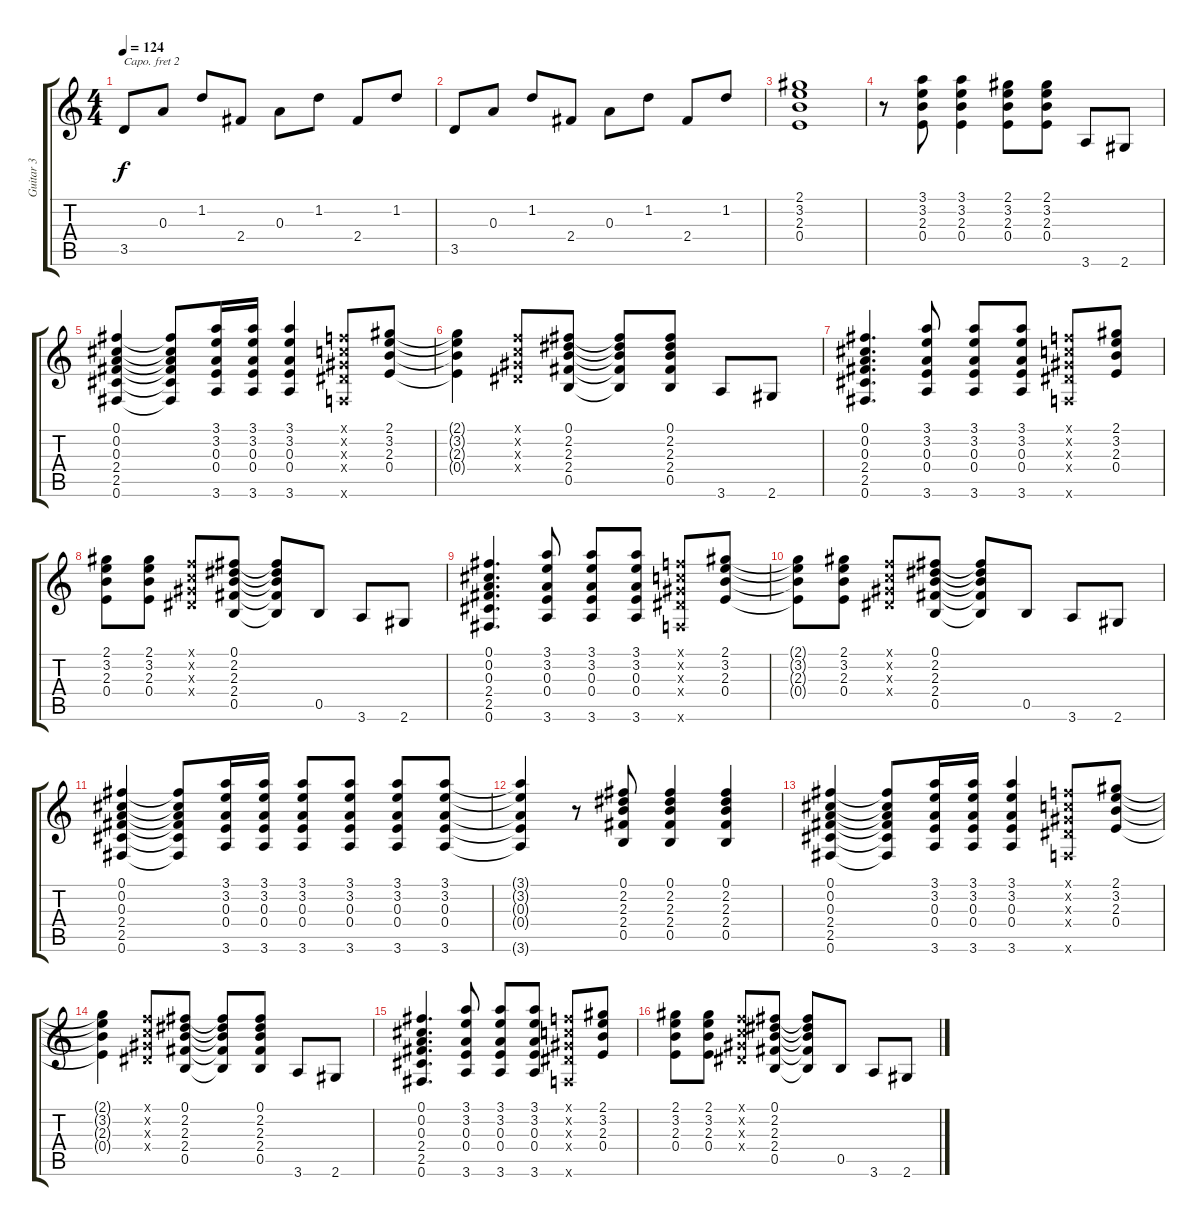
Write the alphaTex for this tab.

\track ("Guitar 3" "Guitar 3") {instrument electricguitarclean}
\staff {score tabs}
\capo 2
\tuning (E4 B3 G3 D3 A2 E2) {hide}
\ts (4 4)
\tempo 124
\clef g2
\ks c
3.5.8{dy f} 0.3.8 1.2.8 2.4.8 0.3.8 1.2.8 2.4.8 1.2.8 |
3.5.8 0.3.8 1.2.8 2.4.8 0.3.8 1.2.8 2.4.8 1.2.8 |
(2.1 3.2 2.3 0.4).1 |
r.8 (3.1 3.2 2.3 0.4).8 (3.1 3.2 2.3 0.4).4 (2.1 3.2 2.3 0.4).8 (2.1 3.2 2.3 0.4).8 3.6.8 2.6.8 |
(0.1 0.2 0.3 2.4 2.5 0.6).4 (0.1{t} 0.2{t} 0.3{t} 2.4{t} 2.5{t} 0.6{t}).8 (3.1 3.2 0.3 0.4 3.6).16 (3.1 3.2 0.3 0.4 3.6).16 (3.1 3.2 0.3 0.4 3.6).4 (-1.1{x} -1.2{x} -1.3{x} -1.4{x} -1.6{x}).8 (2.1 3.2 2.3 0.4).8 |
(2.1{t} 3.2{t} 2.3{t} 0.4{t}).4 (-1.1{x} -1.2{x} -1.3{x} -1.4{x}).8 (0.1 2.2 2.3 2.4 0.5).8 (0.1{t} 2.2{t} 2.3{t} 2.4{t} 0.5{t}).8 (0.1 2.2 2.3 2.4 0.5).8 3.6.8 2.6.8 |
(0.1 0.2 0.3 2.4 2.5 0.6).4{d} (3.1 3.2 0.3 0.4 3.6).8 (3.1 3.2 0.3 0.4 3.6).8 (3.1 3.2 0.3 0.4 3.6).8 (-1.1{x} -1.2{x} -1.3{x} -1.4{x} -1.6{x}).8 (2.1 3.2 2.3 0.4).8 |
(2.1 3.2 2.3 0.4).8 (2.1 3.2 2.3 0.4).8 (-1.1{x} -1.2{x} -1.3{x} -1.4{x}).8 (0.1 2.2 2.3 2.4 0.5).8 (0.1{t} 2.2{t} 2.3{t} 2.4{t} 0.5{t}).8 0.5.8 3.6.8 2.6.8 |
(0.1 0.2 0.3 2.4 2.5 0.6).4{d} (3.1 3.2 0.3 0.4 3.6).8 (3.1 3.2 0.3 0.4 3.6).8 (3.1 3.2 0.3 0.4 3.6).8 (-1.1{x} -1.2{x} -1.3{x} -1.4{x} -1.6{x}).8 (2.1 3.2 2.3 0.4).8 |
(2.1{t} 3.2{t} 2.3{t} 0.4{t}).8 (2.1 3.2 2.3 0.4).8 (-1.1{x} -1.2{x} -1.3{x} -1.4{x}).8 (0.1 2.2 2.3 2.4 0.5).8 (0.1{t} 2.2{t} 2.3{t} 2.4{t} 0.5{t}).8 0.5.8 3.6.8 2.6.8 |
(0.1 0.2 0.3 2.4 2.5 0.6).4 (0.1{t} 0.2{t} 0.3{t} 2.4{t} 2.5{t} 0.6{t}).8 (3.1 3.2 0.3 0.4 3.6).16 (3.1 3.2 0.3 0.4 3.6).16 (3.1 3.2 0.3 0.4 3.6).8 (3.1 3.2 0.3 0.4 3.6).8 (3.1 3.2 0.3 0.4 3.6).8 (3.1 3.2 0.3 0.4 3.6).8 |
(3.1{t} 3.2{t} 0.3{t} 0.4{t} 3.6{t}).4 r.8 (0.1 2.2 2.3 2.4 0.5).8 (0.1 2.2 2.3 2.4 0.5).4 (0.1 2.2 2.3 2.4 0.5).4 |
(0.1 0.2 0.3 2.4 2.5 0.6).4 (0.1{t} 0.2{t} 0.3{t} 2.4{t} 2.5{t} 0.6{t}).8 (3.1 3.2 0.3 0.4 3.6).16 (3.1 3.2 0.3 0.4 3.6).16 (3.1 3.2 0.3 0.4 3.6).4 (-1.1{x} -1.2{x} -1.3{x} -1.4{x} -1.6{x}).8 (2.1 3.2 2.3 0.4).8 |
(2.1{t} 3.2{t} 2.3{t} 0.4{t}).4 (-1.1{x} -1.2{x} -1.3{x} -1.4{x}).8 (0.1 2.2 2.3 2.4 0.5).8 (0.1{t} 2.2{t} 2.3{t} 2.4{t} 0.5{t}).8 (0.1 2.2 2.3 2.4 0.5).8 3.6.8 2.6.8 |
(0.1 0.2 0.3 2.4 2.5 0.6).4{d} (3.1 3.2 0.3 0.4 3.6).8 (3.1 3.2 0.3 0.4 3.6).8 (3.1 3.2 0.3 0.4 3.6).8 (-1.1{x} -1.2{x} -1.3{x} -1.4{x} -1.6{x}).8 (2.1 3.2 2.3 0.4).8 |
(2.1 3.2 2.3 0.4).8 (2.1 3.2 2.3 0.4).8 (-1.1{x} -1.2{x} -1.3{x} -1.4{x}).8 (0.1 2.2 2.3 2.4 0.5).8 (0.1{t} 2.2{t} 2.3{t} 2.4{t} 0.5{t}).8 0.5.8 3.6.8 2.6.8
